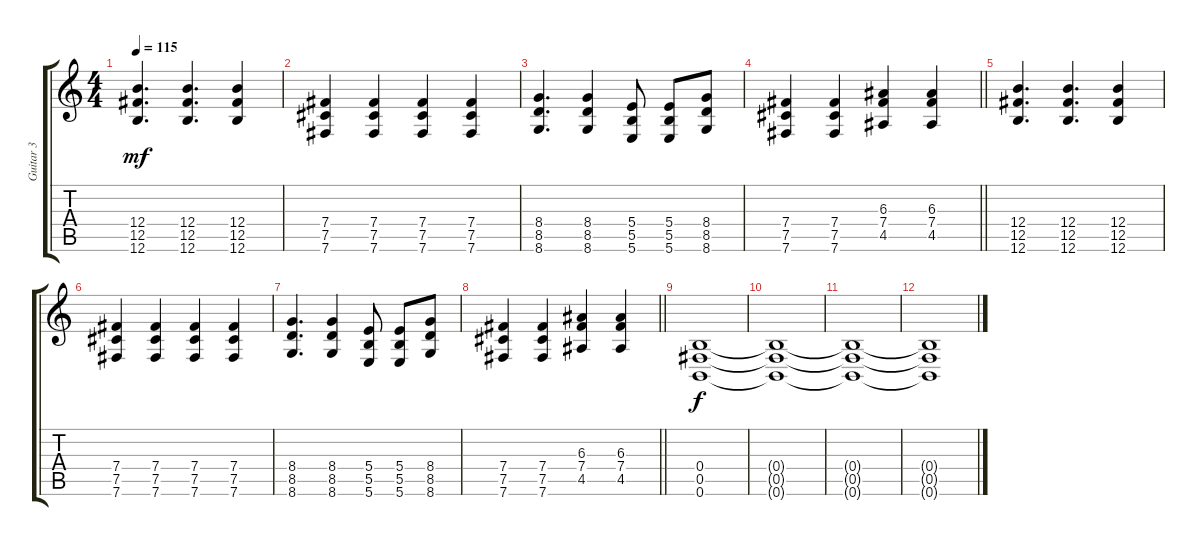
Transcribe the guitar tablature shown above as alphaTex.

\track ("Guitar 3" "Guitar 3") {instrument distortionguitar}
\staff {score tabs}
\tuning (Db4 Ab3 E3 B2 Gb2 B1) {hide}
\ts (4 4)
\tempo 115
\clef g2
\ks c
(12.4 12.5 12.6).4{d dy mf} (12.4 12.5 12.6).4{d} (12.4 12.5 12.6).4 |
(7.4 7.5 7.6).4 (7.4 7.5 7.6).4 (7.4 7.5 7.6).4 (7.4 7.5 7.6).4 |
(8.4 8.5 8.6).4{d} (8.4 8.5 8.6).4 (5.4 5.5 5.6).8 (5.4 5.5 5.6).8 (8.4 8.5 8.6).8 |
\barLineRight lightlight
(7.4 7.5 7.6).4 (7.4 7.5 7.6).4 (6.3 7.4 4.5).4 (6.3 7.4 4.5).4 |
(12.4 12.5 12.6).4{d} (12.4 12.5 12.6).4{d} (12.4 12.5 12.6).4 |
(7.4 7.5 7.6).4 (7.4 7.5 7.6).4 (7.4 7.5 7.6).4 (7.4 7.5 7.6).4 |
(8.4 8.5 8.6).4{d} (8.4 8.5 8.6).4 (5.4 5.5 5.6).8 (5.4 5.5 5.6).8 (8.4 8.5 8.6).8 |
\barLineRight lightlight
(7.4 7.5 7.6).4 (7.4 7.5 7.6).4 (6.3 7.4 4.5).4 (6.3 7.4 4.5).4 |
(0.4 0.5 0.6).1{dy f volume 0} |
(0.4{t} 0.5{t} 0.6{t}).1 |
(0.4{t} 0.5{t} 0.6{t}).1 |
(0.4{t} 0.5{t} 0.6{t}).1
